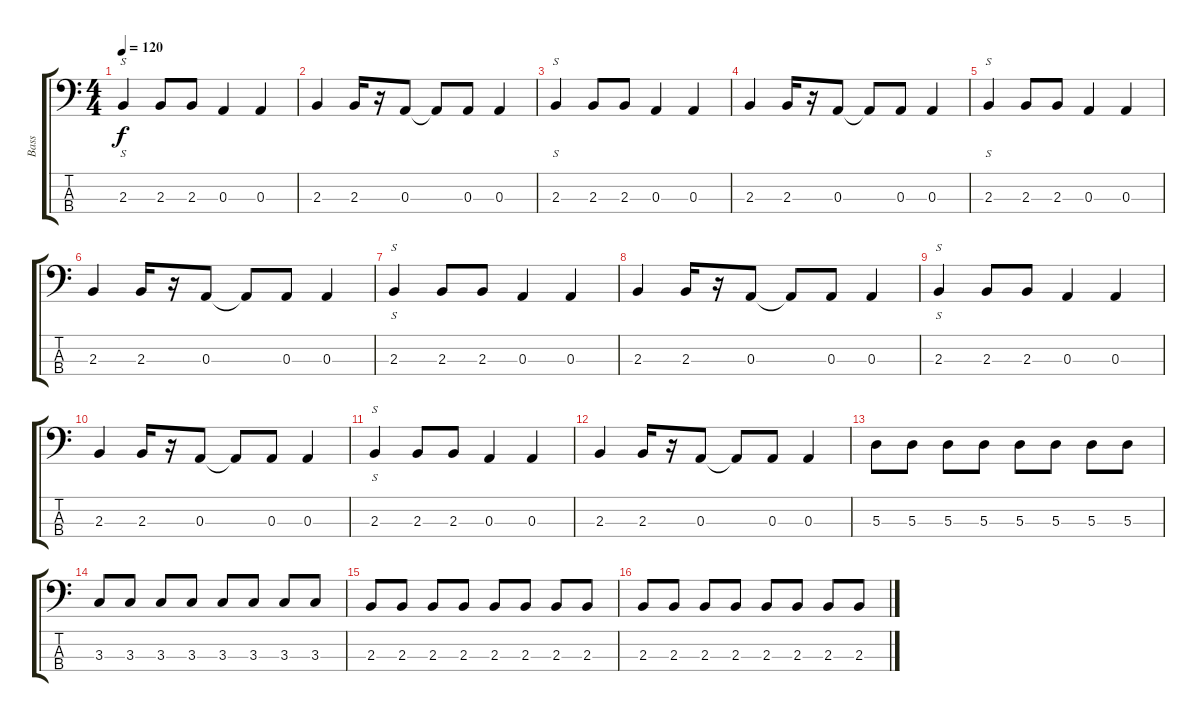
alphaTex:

\track ("Bass" "Bass") {instrument fretlessbass}
\staff {score tabs}
\tuning (G2 D2 A1 E1) {hide}
\ts (4 4)
\tempo 120
\clef f4
\ks c
2.3.4{s dy f} 2.3.8 2.3.8 0.3.4 0.3.4 |
2.3.4 2.3.16 r.16 0.3.8 0.3{t}.8 0.3.8 0.3.4 |
2.3.4{s} 2.3.8 2.3.8 0.3.4 0.3.4 |
2.3.4 2.3.16 r.16 0.3.8 0.3{t}.8 0.3.8 0.3.4 |
2.3.4{s} 2.3.8 2.3.8 0.3.4 0.3.4 |
2.3.4 2.3.16 r.16 0.3.8 0.3{t}.8 0.3.8 0.3.4 |
2.3.4{s} 2.3.8 2.3.8 0.3.4 0.3.4 |
2.3.4 2.3.16 r.16 0.3.8 0.3{t}.8 0.3.8 0.3.4 |
2.3.4{s} 2.3.8 2.3.8 0.3.4 0.3.4 |
2.3.4 2.3.16 r.16 0.3.8 0.3{t}.8 0.3.8 0.3.4 |
2.3.4{s} 2.3.8 2.3.8 0.3.4 0.3.4 |
2.3.4 2.3.16 r.16 0.3.8 0.3{t}.8 0.3.8 0.3.4 |
5.3.8 5.3.8 5.3.8 5.3.8 5.3.8 5.3.8 5.3.8 5.3.8 |
3.3.8 3.3.8 3.3.8 3.3.8 3.3.8 3.3.8 3.3.8 3.3.8 |
2.3.8 2.3.8 2.3.8 2.3.8 2.3.8 2.3.8 2.3.8 2.3.8 |
2.3.8 2.3.8 2.3.8 2.3.8 2.3.8 2.3.8 2.3.8 2.3.8
